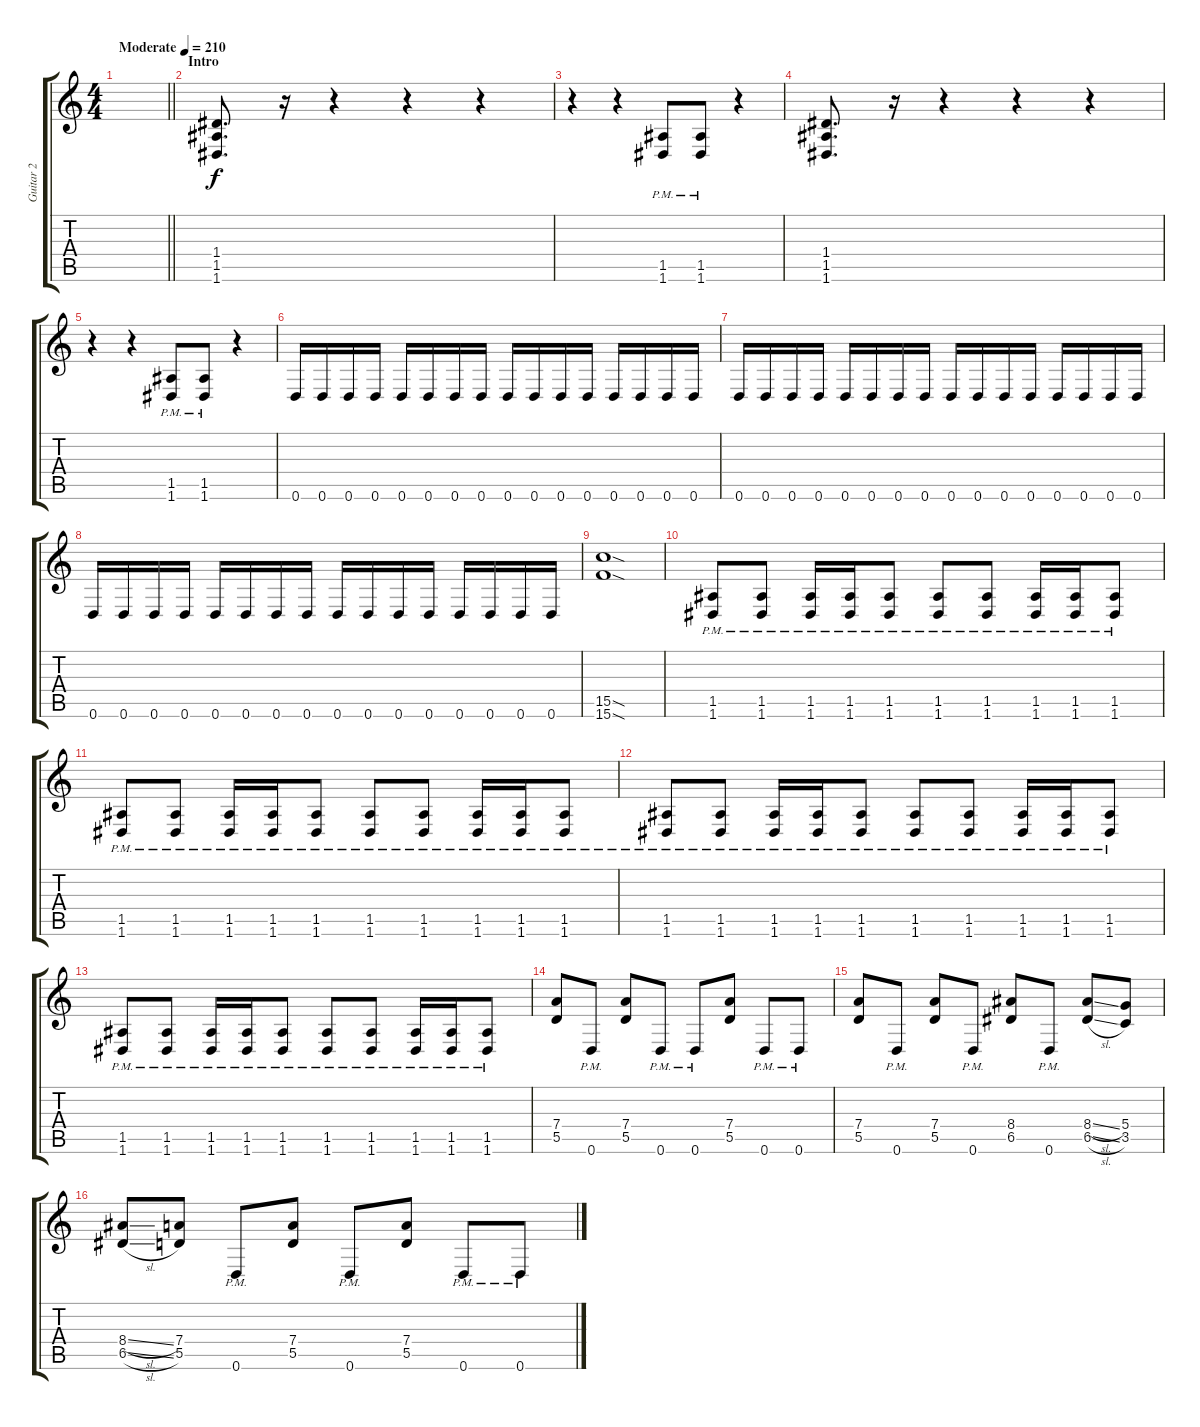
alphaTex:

\track ("Guitar 2" "Guitar 2") {instrument distortionguitar}
\staff {score tabs}
\tuning (E4 B3 G3 D3 A2 D2) {hide}
\ts (4 4)
\tempo (210 "Moderate")
\clef g2
\barLineRight lightlight
\ks c
|
\section ("" "Intro")
(1.4 1.5 1.6).8{d} r.16 r.4 r.4 r.4 |
r.4 r.4 (1.5{pm} 1.6{pm}).8 (1.5{pm} 1.6{pm}).8 r.4 |
(1.4 1.5 1.6).8{d} r.16 r.4 r.4 r.4 |
r.4 r.4 (1.5{pm} 1.6{pm}).8 (1.5{pm} 1.6{pm}).8 r.4 |
0.6.16 0.6.16 0.6.16 0.6.16 0.6.16 0.6.16 0.6.16 0.6.16 0.6.16 0.6.16 0.6.16 0.6.16 0.6.16 0.6.16 0.6.16 0.6.16 |
0.6.16 0.6.16 0.6.16 0.6.16 0.6.16 0.6.16 0.6.16 0.6.16 0.6.16 0.6.16 0.6.16 0.6.16 0.6.16 0.6.16 0.6.16 0.6.16 |
0.6.16 0.6.16 0.6.16 0.6.16 0.6.16 0.6.16 0.6.16 0.6.16 0.6.16 0.6.16 0.6.16 0.6.16 0.6.16 0.6.16 0.6.16 0.6.16 |
(15.5{sod} 15.6{sod}).1 |
(1.5{pm} 1.6{pm}).8 (1.5{pm} 1.6{pm}).8 (1.5{pm} 1.6{pm}).16 (1.5{pm} 1.6{pm}).16 (1.5{pm} 1.6{pm}).8 (1.5{pm} 1.6{pm}).8 (1.5{pm} 1.6{pm}).8 (1.5{pm} 1.6{pm}).16 (1.5{pm} 1.6{pm}).16 (1.5{pm} 1.6{pm}).8 |
(1.5{pm} 1.6{pm}).8 (1.5{pm} 1.6{pm}).8 (1.5{pm} 1.6{pm}).16 (1.5{pm} 1.6{pm}).16 (1.5{pm} 1.6{pm}).8 (1.5{pm} 1.6{pm}).8 (1.5{pm} 1.6{pm}).8 (1.5{pm} 1.6{pm}).16 (1.5{pm} 1.6{pm}).16 (1.5{pm} 1.6{pm}).8 |
(1.5{pm} 1.6{pm}).8 (1.5{pm} 1.6{pm}).8 (1.5{pm} 1.6{pm}).16 (1.5{pm} 1.6{pm}).16 (1.5{pm} 1.6{pm}).8 (1.5{pm} 1.6{pm}).8 (1.5{pm} 1.6{pm}).8 (1.5{pm} 1.6{pm}).16 (1.5{pm} 1.6{pm}).16 (1.5{pm} 1.6{pm}).8 |
(1.5{pm} 1.6{pm}).8 (1.5{pm} 1.6{pm}).8 (1.5{pm} 1.6{pm}).16 (1.5{pm} 1.6{pm}).16 (1.5{pm} 1.6{pm}).8 (1.5{pm} 1.6{pm}).8 (1.5{pm} 1.6{pm}).8 (1.5{pm} 1.6{pm}).16 (1.5{pm} 1.6{pm}).16 (1.5{pm} 1.6{pm}).8 |
(7.4 5.5).8 0.6{pm}.8 (7.4 5.5).8 0.6{pm}.8 0.6{pm}.8 (7.4 5.5).8 0.6{pm}.8 0.6{pm}.8 |
(7.4 5.5).8 0.6{pm}.8 (7.4 5.5).8 0.6{pm}.8 (8.4 6.5).8 0.6{pm}.8 (8.4{sl} 6.5{sl}).8 (5.4 3.5).8 |
(8.4{sl} 6.5{sl}).8 (7.4 5.5).8 0.6{pm}.8 (7.4 5.5).8 0.6{pm}.8 (7.4 5.5).8 0.6{pm}.8 0.6{pm}.8
